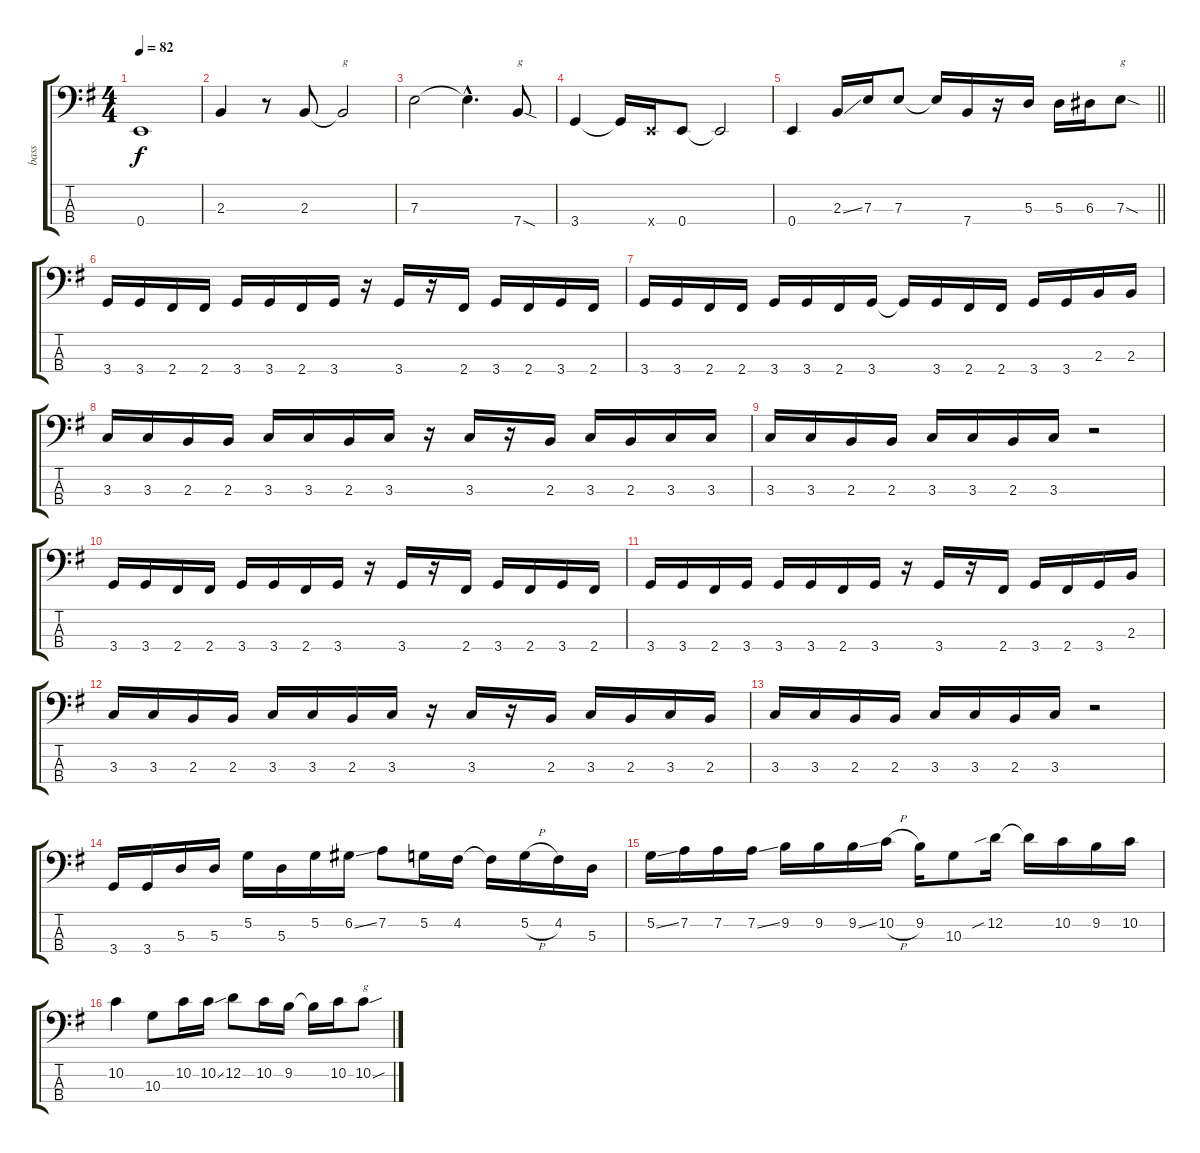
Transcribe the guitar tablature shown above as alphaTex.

\track ("bass" "bass") {instrument electricbasspick}
\staff {score tabs}
\tuning (G2 D2 A1 E1) {hide}
\ts (4 4)
\tempo 82
\clef f4
\ks g
0.4.1{dy f} |
2.3.4 r.8 2.3.8 2.3{t}.2{txt "g"} |
7.3.2 7.3{hac t}.4{d} 7.4{sod}.8{txt "g"} |
3.4.4 3.4{t}.16 0.4{x}.16 0.4.8 0.4{t}.2 |
\barLineRight lightlight
0.4.4 2.3{ss}.16 7.3.16 7.3.8 7.3{t}.16 7.4.16 r.16 5.3.16 5.3.16 6.3.16 7.3{sod}.8{txt "g"} |
3.4.16 3.4.16 2.4.16 2.4.16 3.4.16 3.4.16 2.4.16 3.4.16 r.16 3.4.16 r.16 2.4.16 3.4.16 2.4.16 3.4.16 2.4.16 |
3.4.16 3.4.16 2.4.16 2.4.16 3.4.16 3.4.16 2.4.16 3.4.16 3.4{t}.16 3.4.16 2.4.16 2.4.16 3.4.16 3.4.16 2.3.16 2.3.16 |
3.3.16 3.3.16 2.3.16 2.3.16 3.3.16 3.3.16 2.3.16 3.3.16 r.16 3.3.16 r.16 2.3.16 3.3.16 2.3.16 3.3.16 3.3.16 |
3.3.16 3.3.16 2.3.16 2.3.16 3.3.16 3.3.16 2.3.16 3.3.16 r.2 |
3.4.16 3.4.16 2.4.16 2.4.16 3.4.16 3.4.16 2.4.16 3.4.16 r.16 3.4.16 r.16 2.4.16 3.4.16 2.4.16 3.4.16 2.4.16 |
3.4.16 3.4.16 2.4.16 3.4.16 3.4.16 3.4.16 2.4.16 3.4.16 r.16 3.4.16 r.16 2.4.16 3.4.16 2.4.16 3.4.16 2.3.16 |
3.3.16 3.3.16 2.3.16 2.3.16 3.3.16 3.3.16 2.3.16 3.3.16 r.16 3.3.16 r.16 2.3.16 3.3.16 2.3.16 3.3.16 2.3.16 |
3.3.16 3.3.16 2.3.16 2.3.16 3.3.16 3.3.16 2.3.16 3.3.16 r.2 |
3.4.16 3.4.16 5.3.16 5.3.16 5.2.16 5.3.16 5.2.16 6.2{ss}.16 7.2.8 5.2.16 4.2.16 4.2{t}.16 5.2{h}.16 4.2.16 5.3.16 |
5.2{ss}.16 7.2.16 7.2.16 7.2{ss}.16 9.2.16 9.2.16 9.2{ss}.16 10.2{h}.16 9.2.16 10.3.8 12.2{sib}.16 12.2{t}.16 10.2.16 9.2.16 10.2.16 |
10.2.4 10.3.8 10.2.16 10.2{ss}.16 12.2.8 10.2.16 9.2.16 9.2{t}.16 10.2.16 10.2{sou}.8{txt "g"}
